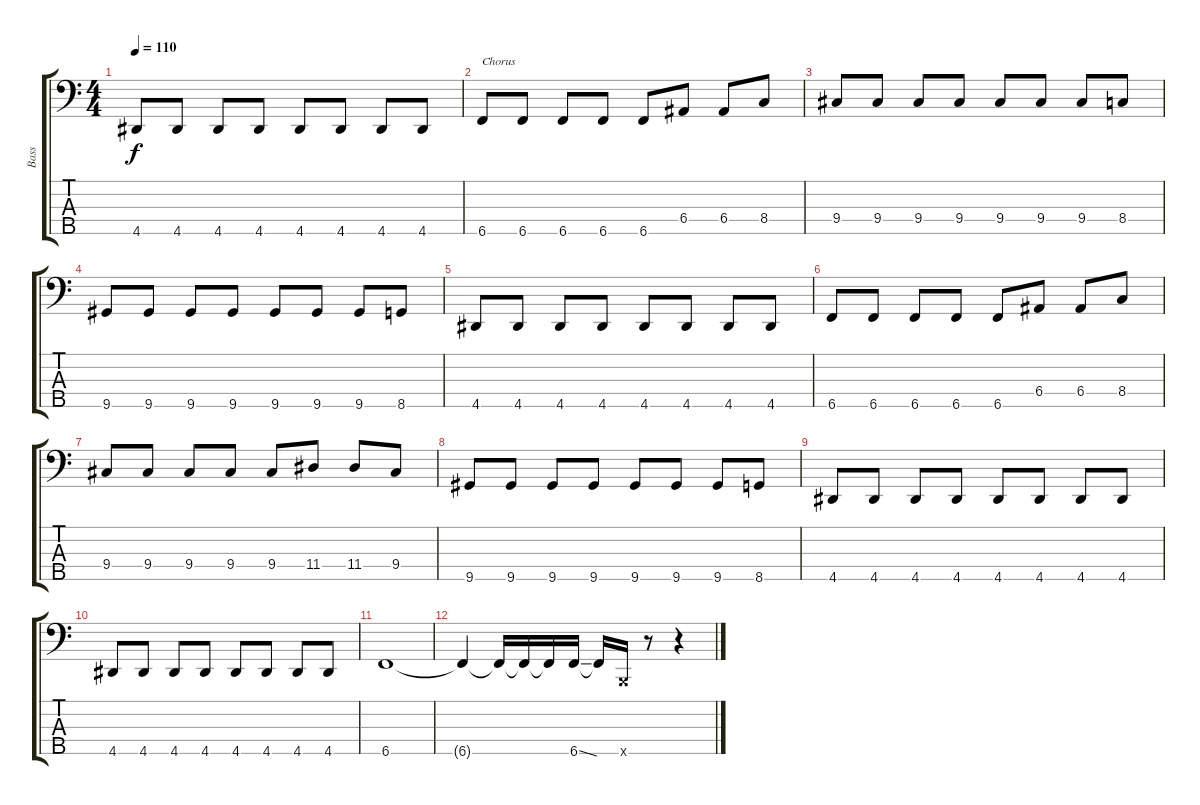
\track ("Bass" "Bass") {instrument electricbassfinger}
\staff {score tabs}
\tuning (G2 D2 A1 E1 B0) {hide}
\ts (4 4)
\tempo 110
\clef f4
\ks c
4.5.8{dy f} 4.5.8 4.5.8 4.5.8 4.5.8 4.5.8 4.5.8 4.5.8 |
6.5.8{txt "Chorus"} 6.5.8 6.5.8 6.5.8 6.5.8 6.4.8 6.4.8 8.4.8 |
9.4.8 9.4.8 9.4.8 9.4.8 9.4.8 9.4.8 9.4.8 8.4.8 |
9.5.8 9.5.8 9.5.8 9.5.8 9.5.8 9.5.8 9.5.8 8.5.8 |
4.5.8 4.5.8 4.5.8 4.5.8 4.5.8 4.5.8 4.5.8 4.5.8 |
6.5.8 6.5.8 6.5.8 6.5.8 6.5.8 6.4.8 6.4.8 8.4.8 |
9.4.8 9.4.8 9.4.8 9.4.8 9.4.8 11.4.8 11.4.8 9.4.8 |
9.5.8 9.5.8 9.5.8 9.5.8 9.5.8 9.5.8 9.5.8 8.5.8 |
4.5.8 4.5.8 4.5.8 4.5.8 4.5.8 4.5.8 4.5.8 4.5.8 |
4.5.8 4.5.8 4.5.8 4.5.8 4.5.8 4.5.8 4.5.8 4.5.8 |
6.5.1 |
6.5{t}.4 6.5{t}.16 6.5{t}.16 6.5{t}.16 6.5{ss}.16 6.5{t}.16 0.5{x}.16 r.8 r.4
